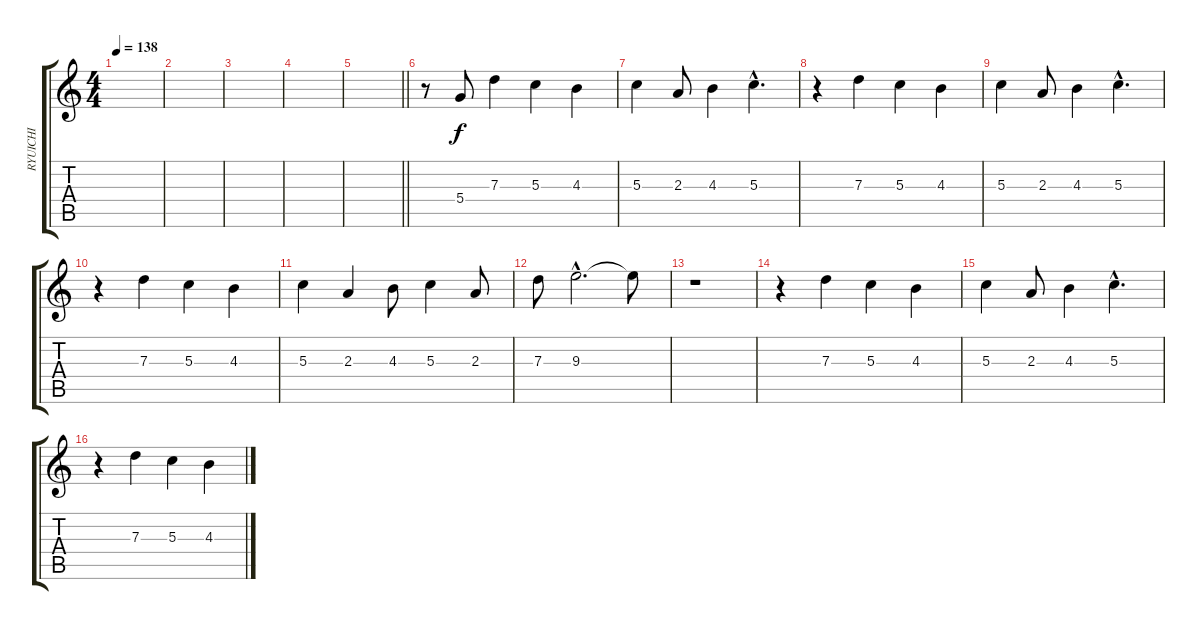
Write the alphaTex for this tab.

\track ("RYUICHI" "RYUICHI") {instrument acousticguitarnylon}
\staff {score tabs}
\tuning (E4 B3 G3 D3 A2 E2) {hide}
\ts (4 4)
\tempo 138
\clef g2
\ks c
|
|
|
|
\barLineRight lightlight
|
r.8 5.4.8 7.3.4 5.3.4 4.3.4 |
5.3.4 2.3.8 4.3.4 5.3{hac}.4{d} |
r.4 7.3.4 5.3.4 4.3.4 |
5.3.4 2.3.8 4.3.4 5.3{hac}.4{d} |
r.4 7.3.4 5.3.4 4.3.4 |
5.3.4 2.3.4 4.3.8 5.3.4 2.3.8 |
7.3.8 9.3{hac}.2{d} 9.3{t}.8 |
r.1 |
r.4 7.3.4 5.3.4 4.3.4 |
5.3.4 2.3.8 4.3.4 5.3{hac}.4{d} |
r.4 7.3.4 5.3.4 4.3.4
